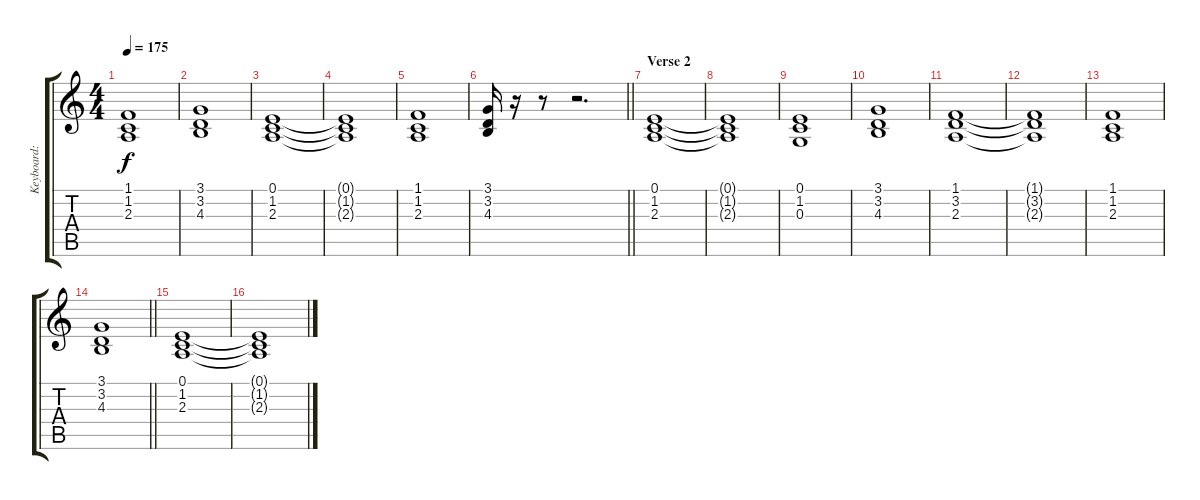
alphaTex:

\track ("Keyboard: Manuel Schallinger" "Keyboard: ") {instrument choiraahs}
\staff {score tabs}
\tuning (E4 B3 G3 D3 A2 E2) {hide}
\ts (4 4)
\tempo 175
\clef g2
\ks aminor
(1.1 1.2 2.3).1{dy f} |
(3.1 3.2 4.3).1 |
(0.1 1.2 2.3).1 |
(0.1{t} 1.2{t} 2.3{t}).1 |
(1.1 1.2 2.3).1 |
\barLineRight lightlight
(3.1 3.2 4.3).16 r.16 r.8 r.2{d} |
\section ("" "Verse 2")
(0.1 1.2 2.3).1 |
(0.1{t} 1.2{t} 2.3{t}).1 |
(0.1 1.2 0.3).1 |
(3.1 3.2 4.3).1 |
(1.1 3.2 2.3).1 |
(1.1{t} 3.2{t} 2.3{t}).1 |
(1.1 1.2 2.3).1 |
\barLineRight lightlight
(3.1 3.2 4.3).1 |
(0.1 1.2 2.3).1 |
(0.1{t} 1.2{t} 2.3{t}).1
